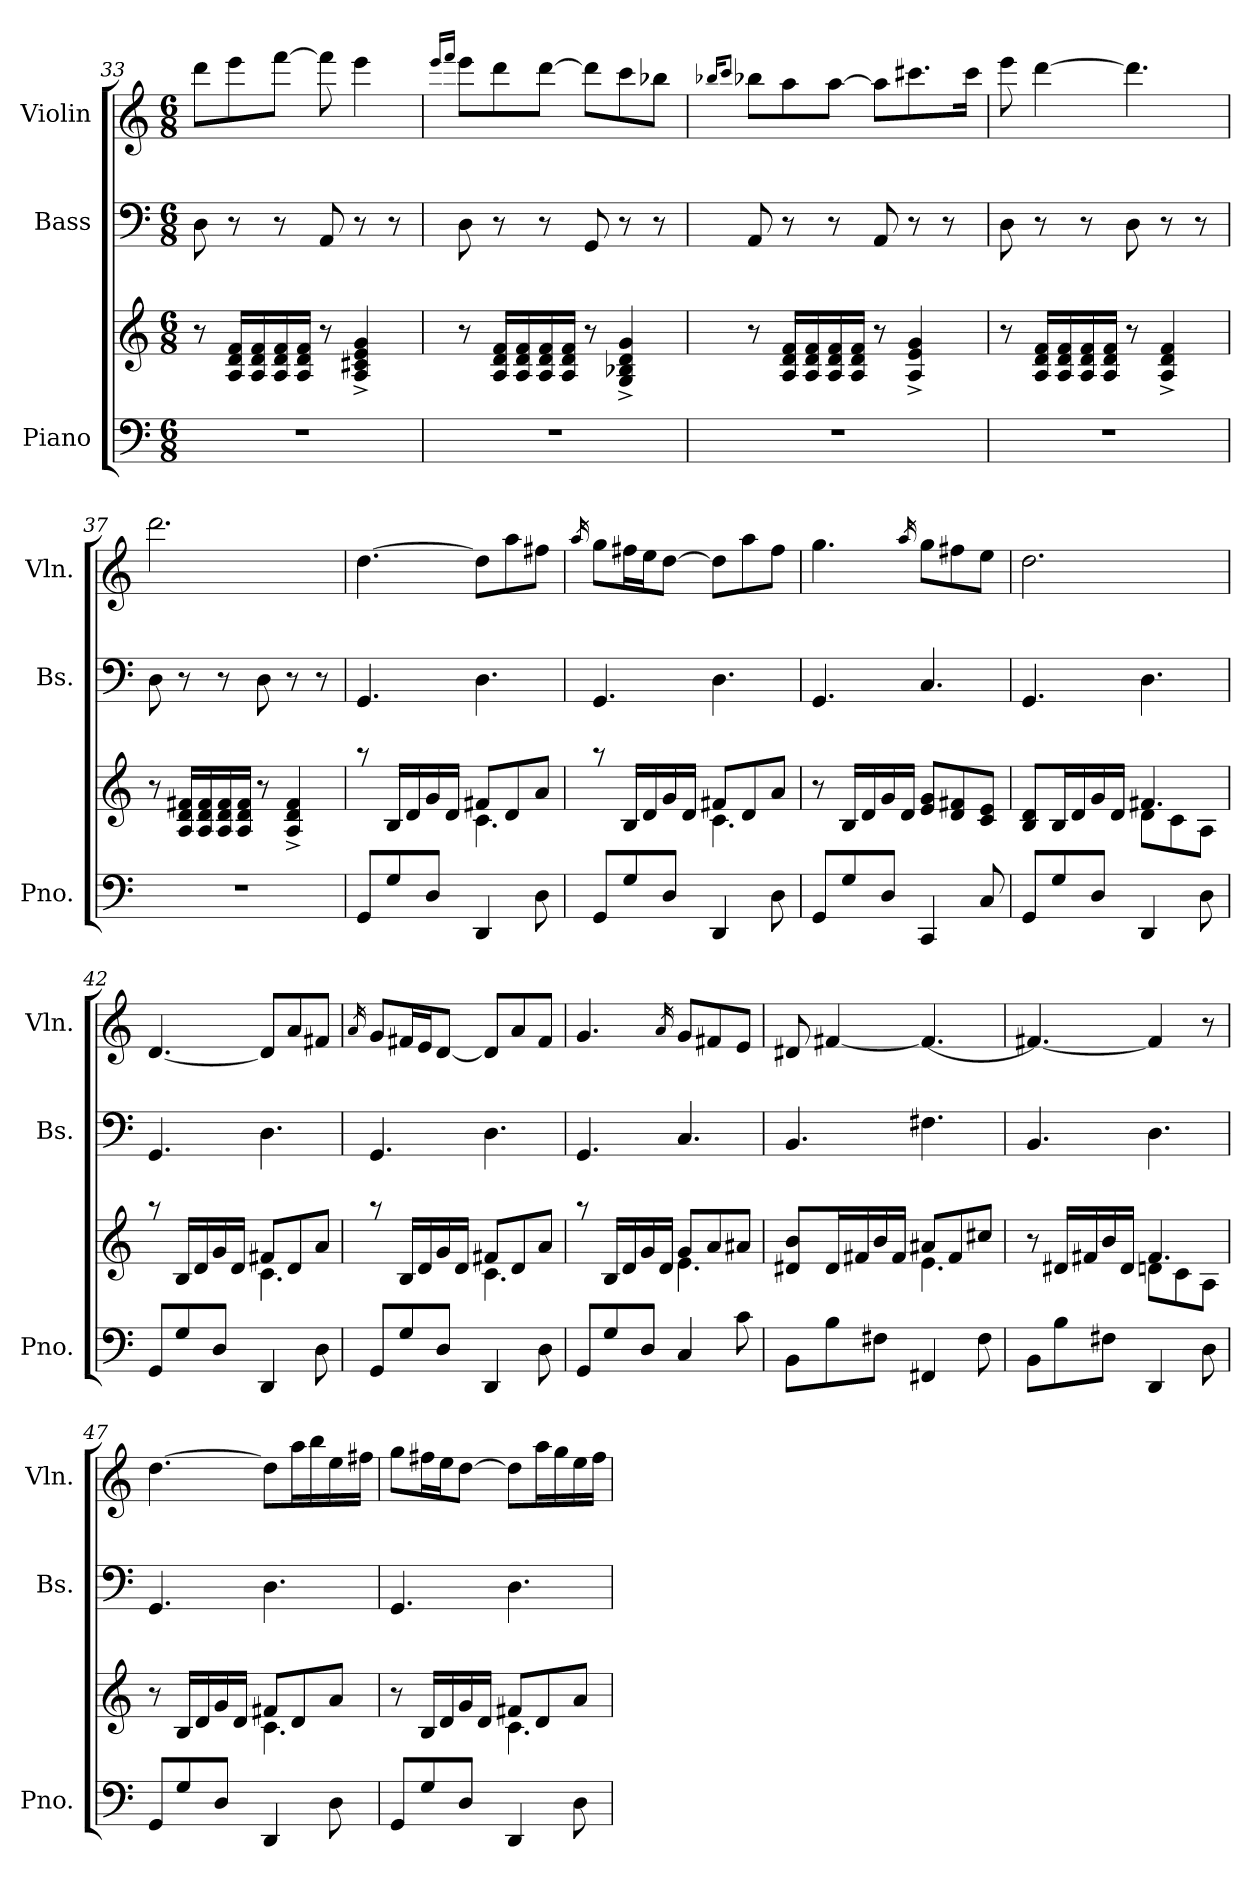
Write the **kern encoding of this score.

**kern	**kern	**kern	**kern
*part3	*part3	*part2	*part1
*staff4	*staff3	*staff2	*staff1
*I"Piano	*	*I"Bass	*I"Violin
*I'Pno.	*	*I'Bs.	*I'Vln.
!!LO:LB:g=z
*clefF4	*clefG2	*clefF4	*clefG2
*	*	*ITrd7c12	*
*k[]	*k[]	*k[]	*k[]
*C:	*C:	*C:	*C:
*M6/8	*M6/8	*M6/8	*M6/8
=33	=33	=33	=33
2.r	8r	8DD\	8ddd\L
.	16A/ 16d/ 16f/LL	8r	8eee\
.	16A/ 16d/ 16f/	.	.
.	16A/ 16d/ 16f/	8r	[8fff\J
.	16A/ 16d/ 16f/JJ	.	.
.	8r	8AAA/	8fff\]
.	4A/^< 4c#X/^< 4e/^< 4g/^<	8r	4eee\
.	.	8r	.
=34	=34	=34	=34
.	.	.	16qeee/LL
.	.	.	16qfff/JJ
2.r	8r	8DD\	8eee\L
.	16A/ 16d/ 16f/LL	8r	8ddd\
.	16A/ 16d/ 16f/	.	.
.	16A/ 16d/ 16f/	8r	[8ddd\J
.	16A/ 16d/ 16f/JJ	.	.
.	8r	8GGG/	8ddd\L]
.	4G/^< 4B-X/^< 4d/^< 4g/^<	8r	8ccc\
.	.	8r	8bb-X\J
=35	=35	=35	=35
.	.	.	16qbb-X/KL
.	.	.	8qccc/J
2.r	8r	8AAA/	8bb-\L
.	16A/ 16d/ 16f/LL	8r	8aa\
.	16A/ 16d/ 16f/	.	.
.	16A/ 16d/ 16f/	8r	[8aa\J
.	16A/ 16d/ 16f/JJ	.	.
.	8r	8AAA/	8aa\L]
.	4A/^< 4e/^< 4g/^<	8r	8.ccc#X\
.	.	8r	.
.	.	.	16ccc#\Jk
=36	=36	=36	=36
2.r	8r	8DD\	8eee\
.	16A/ 16d/ 16f/LL	8r	[4ddd\
.	16A/ 16d/ 16f/	.	.
.	16A/ 16d/ 16f/	8r	.
.	16A/ 16d/ 16f/JJ	.	.
.	8r	8DD\	4.ddd\]
.	4A/^< 4d/^< 4f/^<	8r	.
.	.	8r	.
=37	=37	=37	=37
2.r	8r	8DD\	2.ddd\
.	16A/ 16d/ 16f#X/LL	8r	.
.	16A/ 16d/ 16f#/	.	.
.	16A/ 16d/ 16f#/	8r	.
.	16A/ 16d/ 16f#/JJ	.	.
.	8r	8DD\	.
.	4A/^< 4d/^< 4f#/^<	8r	.
.	.	8r	.
!!LO:LB:g=z
=38	=38	=38	=38
*	*^	*	*
8GG/L	8raa	4.ryy	4.GGG/	[4.dd\
8G/	16B/LL	.	.	.
.	16d/	.	.	.
8D/J	16g/	.	.	.
.	16d/JJ	.	.	.
4DD/	8f#X/L	4.c\	4.DD\	8dd\L]
.	8d/	.	.	8aa\
8D\	8a/J	.	.	8ff#X\J
=39	=39	=39	=39	=39
.	.	.	.	16qaa/
8GG/L	8raa	4.ryy	4.GGG/	8gg\L
8G/	16B/LL	.	.	16ff#X\L
.	16d/	.	.	16ee\J
8D/J	16g/	.	.	[8dd\J
.	16d/JJ	.	.	.
4DD/	8f#X/L	4.c\	4.DD\	8dd\L]
.	8d/	.	.	8aa\
8D\	8a/J	.	.	8ff#\J
*	*v	*v	*	*
=40	=40	=40	=40
8GG/L	8r	4.GGG/	4.gg\
8G/	16B/LL	.	.
.	16d/	.	.
8D/J	16g/	.	.
.	16d/JJ	.	.
.	.	.	16qaa/
4CC/	8e/ 8g/L	4.CC/	8gg\L
.	8d/ 8f#X/	.	8ff#X\
8C/	8c/ 8e/J	.	8ee\J
=41	=41	=41	=41
*	*^	*	*
8GG/L	8B/ 8d/L	4.ryy	4.GGG/	2.dd\
8G/	16B/L	.	.	.
.	16d/	.	.	.
8D/J	16g/	.	.	.
.	16d/JJ	.	.	.
4DD/	4.f#X/	8d\L	4.DD\	.
.	.	8c\	.	.
8D\	.	8A\J	.	.
!!LO:PB:g=z
=42	=42	=42	=42	=42
8GG/L	8raa	4.ryy	4.GGG/	[4.d/
8G/	16B/LL	.	.	.
.	16d/	.	.	.
8D/J	16g/	.	.	.
.	16d/JJ	.	.	.
4DD/	8f#X/L	4.c\	4.DD\	8d/L]
.	8d/	.	.	8a/
8D\	8a/J	.	.	8f#X/J
=43	=43	=43	=43	=43
.	.	.	.	16qa/
8GG/L	8raa	4.ryy	4.GGG/	8g/L
8G/	16B/LL	.	.	16f#X/L
.	16d/	.	.	16e/J
8D/J	16g/	.	.	[8d/J
.	16d/JJ	.	.	.
4DD/	8f#X/L	4.c\	4.DD\	8d/L]
.	8d/	.	.	8a/
8D\	8a/J	.	.	8f#/J
=44	=44	=44	=44	=44
8GG/L	8raa	4.ryy	4.GGG/	4.g/
8G/	16B/LL	.	.	.
.	16d/	.	.	.
8D/J	16g/	.	.	.
.	16d/JJ	.	.	.
.	.	.	.	16qa/
4C/	8g/L	4.e\	4.CC/	8g/L
.	8a/	.	.	8f#X/
8c\	8a#X/J	.	.	8e/J
=45	=45	=45	=45	=45
8BB\L	8d#X/ 8b/L	4.ryy	4.BBB/	8d#X/
8B\	16d#/L	.	.	[4f#X/
.	16f#X/	.	.	.
8F#X\J	16b/	.	.	.
.	16f#/JJ	.	.	.
4FF#X/	8a#X/L	4.e\	4.FF#X\	4.f#/_
.	8f#/	.	.	.
8F#\	8cc#X/J	.	.	.
!!LO:LB:g=z
=46	=46	=46	=46	=46
8BB\L	8r	4.ryy	4.BBB/	4.f#X/_
8B\	16d#X/LL	.	.	.
.	16f#X/	.	.	.
8F#X\J	16b/	.	.	.
.	16d#/JJ	.	.	.
4DD/	4.f#/	8dn\L	4.DD\	4f#/]
.	.	8c\	.	.
8D\	.	8A\J	.	8r
=47	=47	=47	=47	=47
8GG/L	8r	4.ryy	4.GGG/	[4.dd\
8G/	16B/LL	.	.	.
.	16d/	.	.	.
8D/J	16g/	.	.	.
.	16d/JJ	.	.	.
4DD/	8f#X/L	4.c\	4.DD\	8dd\L]
.	8d/	.	.	16aa\L
.	.	.	.	16bb\
8D\	8a/J	.	.	16ee\
.	.	.	.	16ff#X\JJ
=48	=48	=48	=48	=48
8GG/L	8r	4.ryy	4.GGG/	8gg\L
8G/	16B/LL	.	.	16ff#X\L
.	16d/	.	.	16ee\J
8D/J	16g/	.	.	[8dd\J
.	16d/JJ	.	.	.
4DD/	8f#X/L	4.c\	4.DD\	8dd\L]
.	8d/	.	.	16aa\L
.	.	.	.	16gg\
8D\	8a/J	.	.	16ee\
.	.	.	.	16ff#\JJ
*	*v	*v	*	*
=	=	=	=
*-	*-	*-	*-
